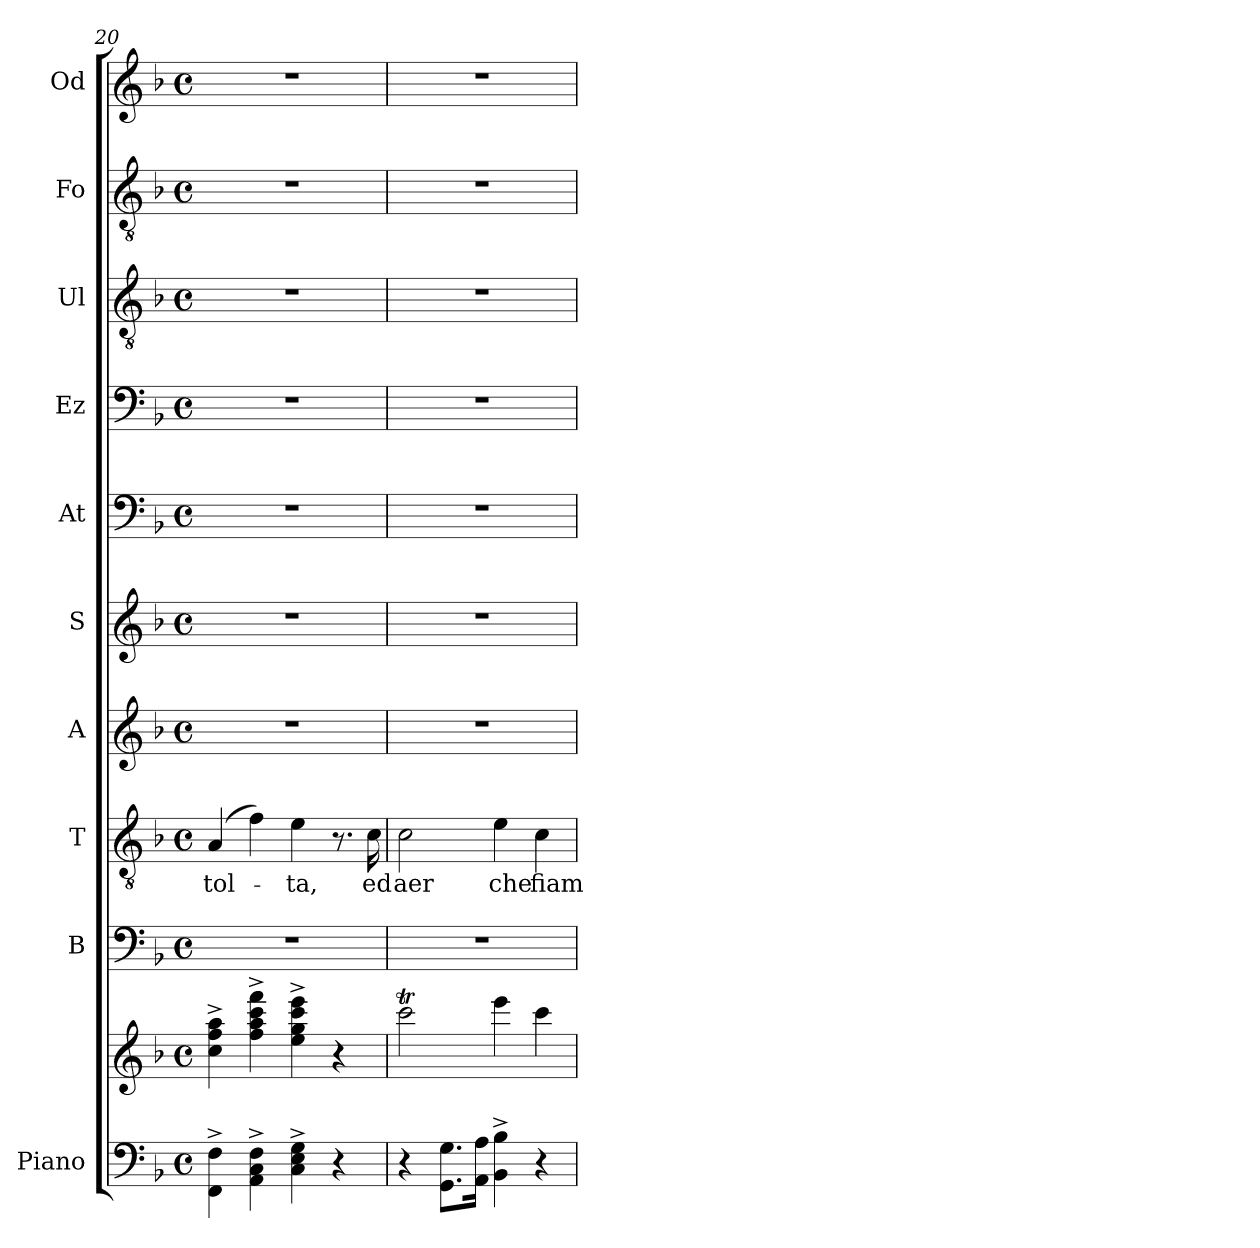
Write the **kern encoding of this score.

**kern	**kern	**kern	**kern	**text	**kern	**kern	**kern	**kern	**kern	**kern	**kern
*part10	*part10	*part9	*part8	*part8	*part7	*part6	*part5	*part4	*part3	*part2	*part1
*staff11	*staff10	*staff9	*staff8	*staff8	*staff7	*staff6	*staff5	*staff4	*staff3	*staff2	*staff1
*I"Piano	*	*I"B	*I"T	*	*I"A	*I"S	*I"At	*I"Ez	*I"Ul	*I"Fo	*I"Od
*I'Pno	*	*I'B	*I'T	*	*I'A	*I'S	*I'At	*I'Ez	*I'Ul	*I'Fo	*I'Od
*clefF4	*clefG2	*clefF4	*clefGv2	*	*clefG2	*clefG2	*clefF4	*clefF4	*clefGv2	*clefGv2	*clefG2
*k[b-]	*k[b-]	*k[b-]	*k[b-]	*	*k[b-]	*k[b-]	*k[b-]	*k[b-]	*k[b-]	*k[b-]	*k[b-]
*M4/4	*M4/4	*M4/4	*M4/4	*	*M4/4	*M4/4	*M4/4	*M4/4	*M4/4	*M4/4	*M4/4
*met(c)	*met(c)	*met(c)	*met(c)	*	*met(c)	*met(c)	*met(c)	*met(c)	*met(c)	*met(c)	*met(c)
=20	=20	=20	=20	=20	=20	=20	=20	=20	=20	=20	=20
!	!	!	!	!LO:LY:b	!	!	!	!	!	!	!
4FF\^ 4F\^	4cc\^ 4ff\^ 4aa\^	1r	(>4A/	tol-	1r	1r	1r	1r	1r	1r	1r
4AA\^ 4C\^ 4F\^	4ff\^ 4aa\^ 4ccc\^ 4fff\^	.	4f\)	.	.	.	.	.	.	.	.
!	!	!	!	!LO:LY:b	!	!	!	!	!	!	!
4C\^ 4E\^ 4G\^	4ee\^ 4gg\^ 4ccc\^ 4eee\^	.	4e\	-ta,	.	.	.	.	.	.	.
4r	4r	.	8.r	.	.	.	.	.	.	.	.
!	!	!	!	!LO:LY:b	!	!	!	!	!	!	!
.	.	.	16c\	ed	.	.	.	.	.	.	.
=21	=21	=21	=21	=21	=21	=21	=21	=21	=21	=21	=21
!	!	!	!	!LO:LY:b	!	!	!	!	!	!	!
4r	2cccT\	1r	2c\	aer	1r	1r	1r	1r	1r	1r	1r
8.GG\ 8.G\L	.	.	.	.	.	.	.	.	.	.	.
16AA\ 16A\Jk	.	.	.	.	.	.	.	.	.	.	.
!	!	!	!	!LO:LY:b	!	!	!	!	!	!	!
4BB-\^ 4B-\^	4eee\	.	4e\	che	.	.	.	.	.	.	.
!	!	!	!	!LO:LY:b	!	!	!	!	!	!	!
4r	4ccc\	.	4c\	fiam-	.	.	.	.	.	.	.
=	=	=	=	=	=	=	=	=	=	=	=
*-	*-	*-	*-	*-	*-	*-	*-	*-	*-	*-	*-
